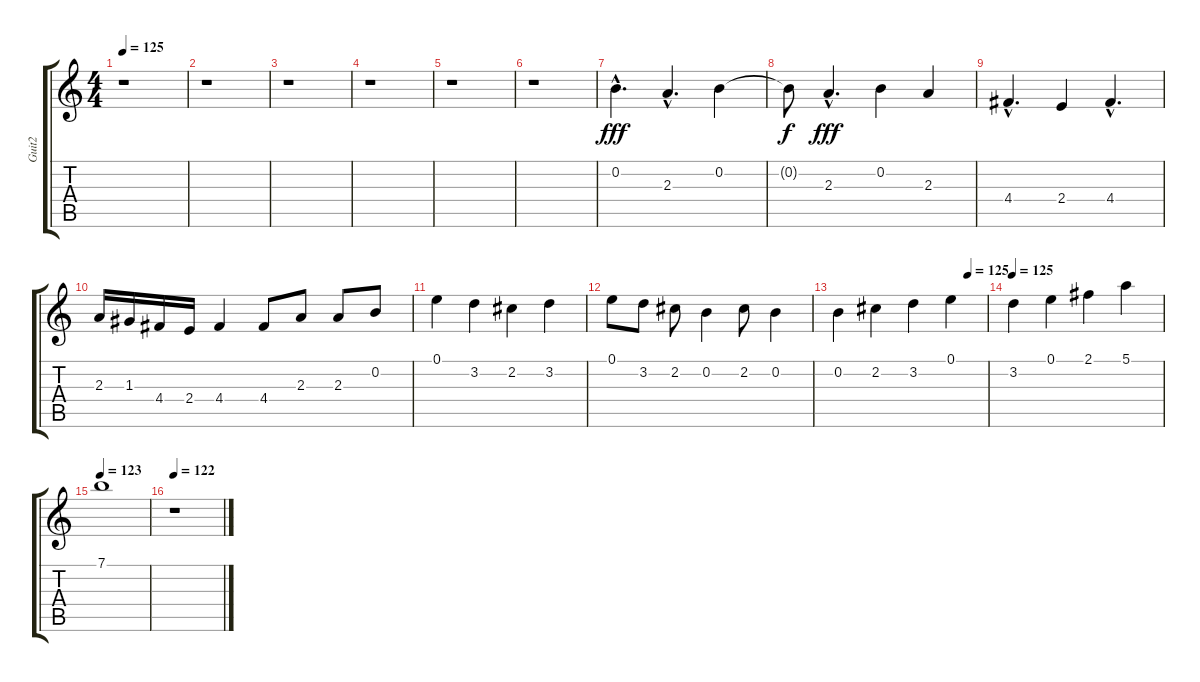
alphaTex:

\track ("Guit2" "Guit2") {instrument distortionguitar}
\staff {score tabs}
\tuning (E4 B3 G3 D3 A2 E2) {hide}
\ts (4 4)
\tempo 125
\clef g2
\ks c
r.1{dy fff} |
r.1 |
r.1 |
r.1 |
r.1 |
r.1 |
0.2{hac}.4{d} 2.3{hac}.4{d} 0.2.4 |
0.2{t}.8{dy f} 2.3{hac}.4{d dy fff} 0.2.4 2.3.4 |
4.4{hac}.4{d} 2.4.4 4.4{hac}.4{d} |
2.3.16 1.3.16 4.4.16 2.4.16 4.4.4 4.4.8 2.3.8 2.3.8 0.2.8 |
0.1.4 3.2.4 2.2.4 3.2.4 |
0.1.8 3.2.8 2.2.8 0.2.4 2.2.8 0.2.4 |
\tempo (125 0.875)
0.2.4 2.2.4 3.2.4 0.1.4 |
\tempo 125
3.2.4 0.1.4 2.1.4 5.1.4 |
\tempo 123
7.1.1 |
\tempo 122
r.1
